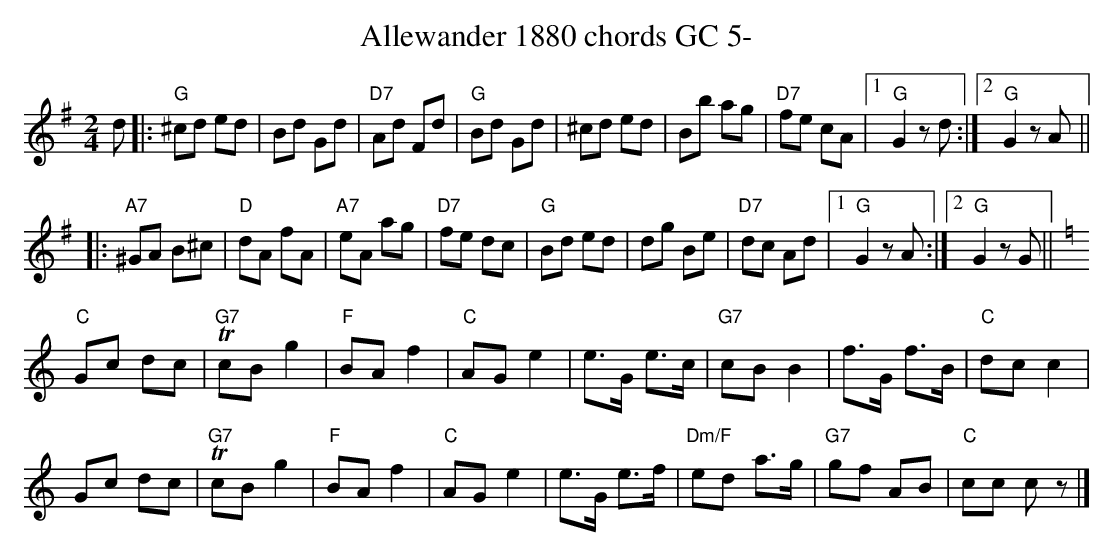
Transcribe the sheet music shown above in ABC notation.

X:1
T:Allewander 1880 chords GC 5-
M:2/4
L:1/8
K:Gmaj%%MIDI gchordon
d |: "G"^cd ed | Bd Gd | "D7"Ad Fd | "G"Bd Gd | ^cd ed | Bb ag | "D7"fe cA |1 "G"G2zd :|2 "G"G2zA ||
|: "A7"^GA B^c | "D"dA fA | "A7"eA ag | "D7"fe dc | "G"Bd ed | dg Be | "D7"dc Ad |1 "G"G2zA :|2 "G"G2zG || [K:Cmaj]
"C"Gc dc | "G7"TcB g2 | "F"BA f2 | "C"AGe2 | e>G e>c | "G7"cBB2 | f>G f>B | "C"dcc2 |
Gc dc | "G7"TcB g2 | "F"BA f2 | "C"AG e2 | e>G e>f | "Dm/F"ed a>g | "G7"gf AB | "C"cc cz |]
